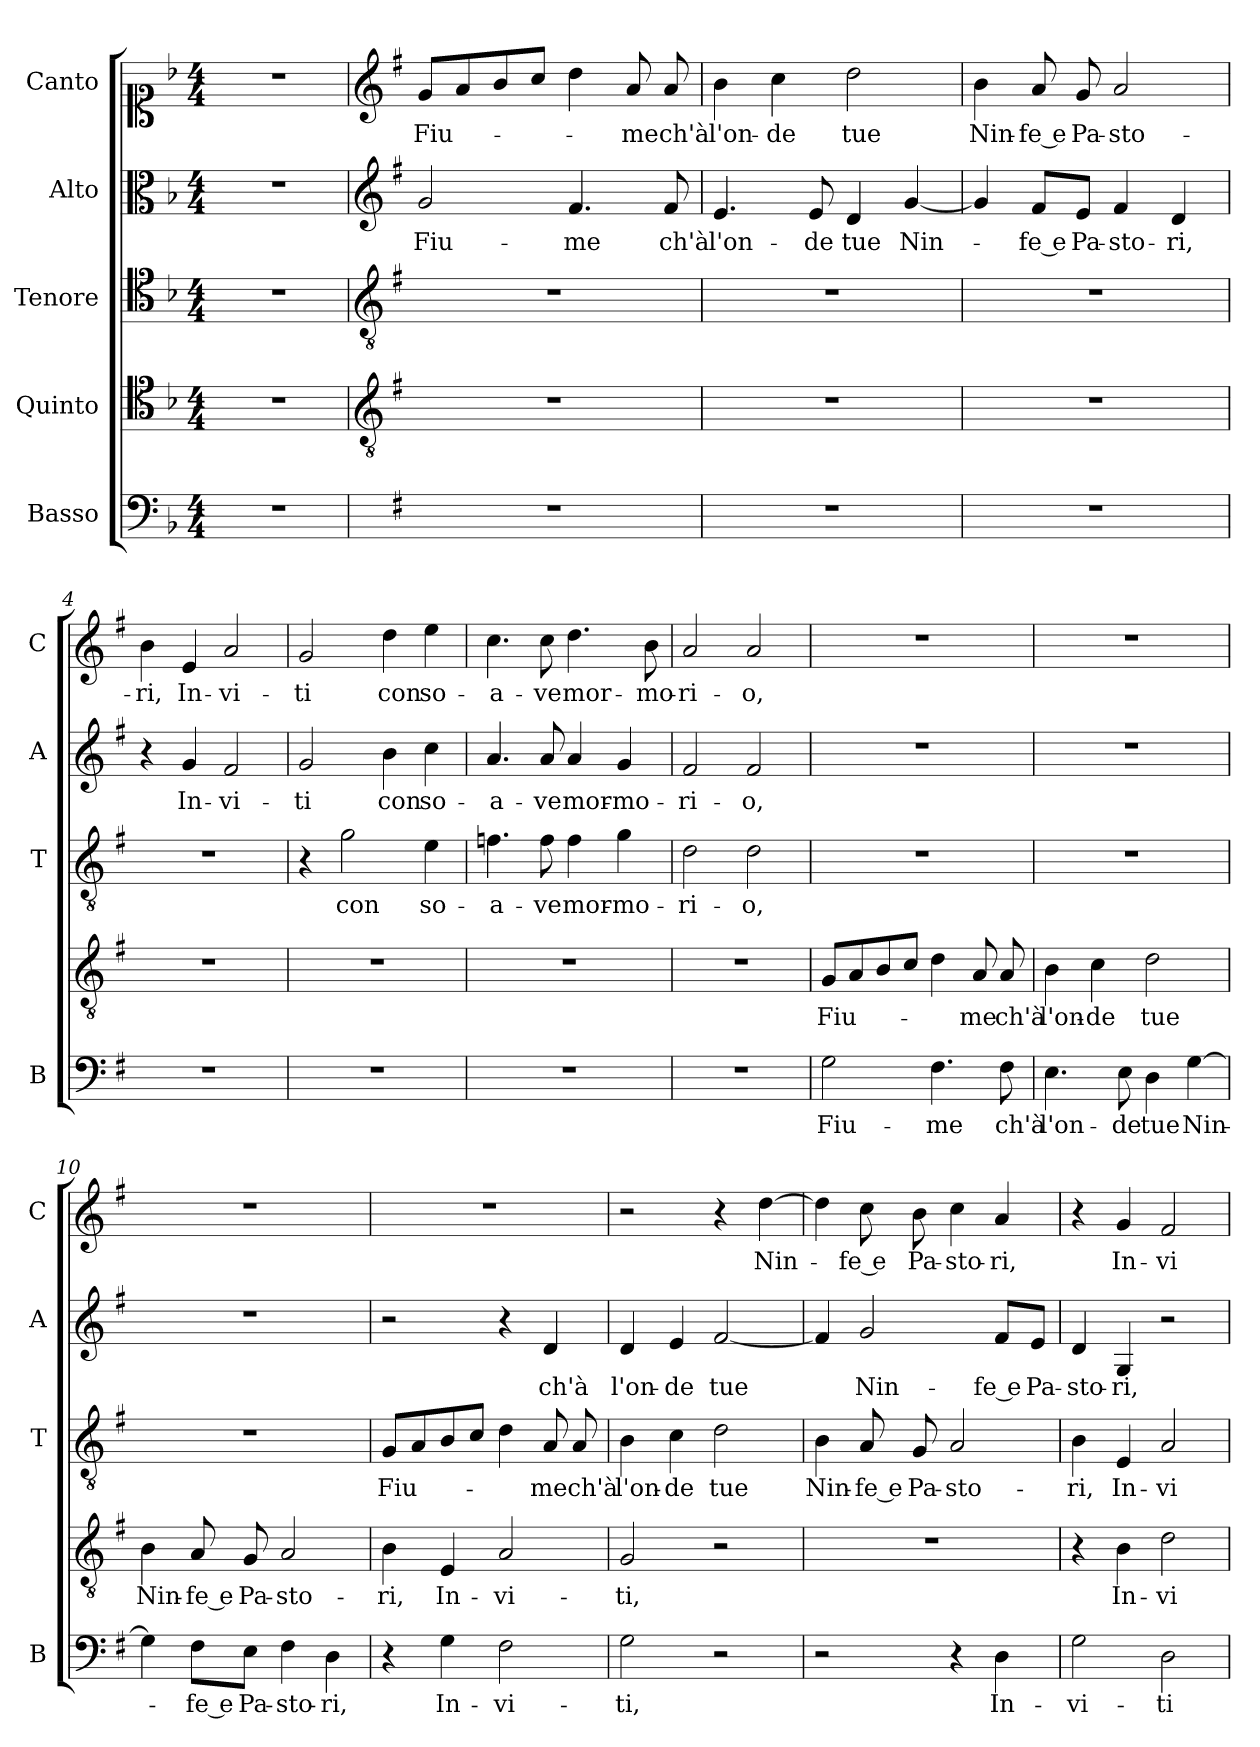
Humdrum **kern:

**kern	**text	**kern	**text	**kern	**text	**kern	**text	**kern	**text
*part5	*part5	*part4	*part4	*part3	*part3	*part2	*part2	*part1	*part1
*staff5	*staff5	*staff4	*staff4	*staff3	*staff3	*staff2	*staff2	*staff1	*staff1
*I"Basso	*	*I"Quinto	*	*I"Tenore	*	*I"Alto	*	*I"Canto	*
*I'B	*	*	*	*I'T	*	*I'A	*	*I'C	*
*clefF4	*	*clefC4	*	*clefC4	*	*clefC3	*	*clefC1	*
*k[b-]	*	*k[b-]	*	*k[b-]	*	*k[b-]	*	*k[b-]	*
*F:	*	*F:	*	*F:	*	*F:	*	*F:	*
*M4/4	*	*M4/4	*	*M4/4	*	*M4/4	*	*M4/4	*
=	=	=	=	=	=	=	=	=	=
1r	.	1r	.	1r	.	1r	.	1r	.
=1	=1	=1	=1	=1	=1	=1	=1	=1	=1
*	*	*clefGv2	*	*clefGv2	*	*clefG2	*	*clefG2	*
*k[f#]	*	*k[f#]	*	*k[f#]	*	*k[f#]	*	*k[f#]	*
*G:	*	*G:	*	*G:	*	*G:	*	*G:	*
!	!	!	!	!	!	!	!LO:LY:b	!	!LO:LY:b
1r	.	1r	.	1r	.	2g/	Fiu-	8g/L	Fiu-
.	.	.	.	.	.	.	.	8a/	.
.	.	.	.	.	.	.	.	8b/	.
.	.	.	.	.	.	.	.	8cc/J	.
!	!	!	!	!	!	!	!LO:LY:b	!	!
.	.	.	.	.	.	4.f#/	-me	4dd\	.
!	!	!	!	!	!	!	!	!	!LO:LY:b
.	.	.	.	.	.	.	.	8a/	-me
!	!	!	!	!	!	!	!LO:LY:b	!	!LO:LY:b
.	.	.	.	.	.	8f#/	ch'à	8a/	ch'à
=2	=2	=2	=2	=2	=2	=2	=2	=2	=2
!	!	!	!	!	!	!	!LO:LY:b	!	!LO:LY:b
1r	.	1r	.	1r	.	4.e/	l'on-	4b\	l'on-
!	!	!	!	!	!	!	!	!	!LO:LY:b
.	.	.	.	.	.	.	.	4cc\	-de
!	!	!	!	!	!	!	!LO:LY:b	!	!
.	.	.	.	.	.	8e/	-de	.	.
!	!	!	!	!	!	!	!LO:LY:b	!	!LO:LY:b
.	.	.	.	.	.	4d/	tue	2dd\	tue
!	!	!	!	!	!	!	!LO:LY:b	!	!
.	.	.	.	.	.	[4g/	Nin-	.	.
=3	=3	=3	=3	=3	=3	=3	=3	=3	=3
!	!	!	!	!	!	!	!	!	!LO:LY:b
1r	.	1r	.	1r	.	4g/]	.	4b\	Nin-
!	!	!	!	!	!	!	!LO:LY:b	!	!LO:LY:b
.	.	.	.	.	.	8f#/L	-fe e	8a/	-fe e
!	!	!	!	!	!	!	!LO:LY:b	!	!LO:LY:b
.	.	.	.	.	.	8e/J	Pa-	8g/	Pa-
!	!	!	!	!	!	!	!LO:LY:b	!	!LO:LY:b
.	.	.	.	.	.	4f#/	-sto-	2a/	-sto-
!	!	!	!	!	!	!	!LO:LY:b	!	!
.	.	.	.	.	.	4d/	-ri,	.	.
=4	=4	=4	=4	=4	=4	=4	=4	=4	=4
!	!	!	!	!	!	!	!	!	!LO:LY:b
1r	.	1r	.	1r	.	4r	.	4b\	-ri,
!	!	!	!	!	!	!	!LO:LY:b	!	!LO:LY:b
.	.	.	.	.	.	4g/	In-	4e/	In-
!	!	!	!	!	!	!	!LO:LY:b	!	!LO:LY:b
.	.	.	.	.	.	2f#/	-vi-	2a/	-vi-
=5	=5	=5	=5	=5	=5	=5	=5	=5	=5
!	!	!	!	!	!	!	!LO:LY:b	!	!LO:LY:b
1r	.	1r	.	4r	.	2g/	-ti	2g/	-ti
!	!	!	!	!	!LO:LY:b	!	!	!	!
.	.	.	.	2g\	con	.	.	.	.
!	!	!	!	!	!	!	!LO:LY:b	!	!LO:LY:b
.	.	.	.	.	.	4b\	con	4dd\	con
!	!	!	!	!	!LO:LY:b	!	!LO:LY:b	!	!LO:LY:b
.	.	.	.	4e\	so-	4cc\	so-	4ee\	so-
!!LO:LB:g=z
=6	=6	=6	=6	=6	=6	=6	=6	=6	=6
!	!	!	!	!	!LO:LY:b	!	!LO:LY:b	!	!LO:LY:b
1r	.	1r	.	4.fn\	-a-	4.a/	-a-	4.cc\	-a-
!	!	!	!	!	!LO:LY:b	!	!LO:LY:b	!	!LO:LY:b
.	.	.	.	8f\	-ve	8a/	-ve	8cc\	-ve
!	!	!	!	!	!LO:LY:b	!	!LO:LY:b	!	!LO:LY:b
.	.	.	.	4f\	mor-	4a/	mor-	4.dd\	mor-
!	!	!	!	!	!LO:LY:b	!	!LO:LY:b	!	!
.	.	.	.	4g\	-mo-	4g/	-mo-	.	.
!	!	!	!	!	!	!	!	!	!LO:LY:b
.	.	.	.	.	.	.	.	8b\	-mo-
=7	=7	=7	=7	=7	=7	=7	=7	=7	=7
!	!	!	!	!	!LO:LY:b	!	!LO:LY:b	!	!LO:LY:b
1r	.	1r	.	2d\	-ri-	2f#/	-ri-	2a/	-ri-
!	!	!	!	!	!LO:LY:b	!	!LO:LY:b	!	!LO:LY:b
.	.	.	.	2d\	-o,	2f#/	-o,	2a/	-o,
=8	=8	=8	=8	=8	=8	=8	=8	=8	=8
!	!LO:LY:b	!	!LO:LY:b	!	!	!	!	!	!
2G\	Fiu-	8G/L	Fiu-	1r	.	1r	.	1r	.
.	.	8A/	.	.	.	.	.	.	.
.	.	8B/	.	.	.	.	.	.	.
.	.	8c/J	.	.	.	.	.	.	.
!	!LO:LY:b	!	!	!	!	!	!	!	!
4.F#\	-me	4d\	.	.	.	.	.	.	.
!	!	!	!LO:LY:b	!	!	!	!	!	!
.	.	8A/	-me	.	.	.	.	.	.
!	!LO:LY:b	!	!LO:LY:b	!	!	!	!	!	!
8F#\	ch'à	8A/	ch'à	.	.	.	.	.	.
=9	=9	=9	=9	=9	=9	=9	=9	=9	=9
!	!LO:LY:b	!	!LO:LY:b	!	!	!	!	!	!
4.E\	l'on-	4B\	l'on-	1r	.	1r	.	1r	.
!	!	!	!LO:LY:b	!	!	!	!	!	!
.	.	4c\	-de	.	.	.	.	.	.
!	!LO:LY:b	!	!	!	!	!	!	!	!
8E\	-de	.	.	.	.	.	.	.	.
!	!LO:LY:b	!	!LO:LY:b	!	!	!	!	!	!
4D\	tue	2d\	tue	.	.	.	.	.	.
!	!LO:LY:b	!	!	!	!	!	!	!	!
[4G\	Nin-	.	.	.	.	.	.	.	.
=10	=10	=10	=10	=10	=10	=10	=10	=10	=10
!	!	!	!LO:LY:b	!	!	!	!	!	!
4G\]	.	4B\	Nin-	1r	.	1r	.	1r	.
!	!LO:LY:b	!	!LO:LY:b	!	!	!	!	!	!
8F#\L	-fe e	8A/	-fe e	.	.	.	.	.	.
!	!LO:LY:b	!	!LO:LY:b	!	!	!	!	!	!
8E\J	Pa-	8G/	Pa-	.	.	.	.	.	.
!	!LO:LY:b	!	!LO:LY:b	!	!	!	!	!	!
4F#\	-sto-	2A/	-sto-	.	.	.	.	.	.
!	!LO:LY:b	!	!	!	!	!	!	!	!
4D\	-ri,	.	.	.	.	.	.	.	.
=11	=11	=11	=11	=11	=11	=11	=11	=11	=11
!	!	!	!LO:LY:b	!	!LO:LY:b	!	!	!	!
4r	.	4B\	-ri,	8G/L	Fiu-	2r	.	1r	.
.	.	.	.	8A/	.	.	.	.	.
!	!LO:LY:b	!	!LO:LY:b	!	!	!	!	!	!
4G\	In-	4E/	In-	8B/	.	.	.	.	.
.	.	.	.	8c/J	.	.	.	.	.
!	!LO:LY:b	!	!LO:LY:b	!	!	!	!	!	!
2F#\	-vi-	2A/	-vi-	4d\	.	4r	.	.	.
!	!	!	!	!	!LO:LY:b	!	!LO:LY:b	!	!
.	.	.	.	8A/	-me	4d/	ch'à	.	.
!	!	!	!	!	!LO:LY:b	!	!	!	!
.	.	.	.	8A/	ch'à	.	.	.	.
!!LO:PB:g=z
=12	=12	=12	=12	=12	=12	=12	=12	=12	=12
!	!LO:LY:b	!	!LO:LY:b	!	!LO:LY:b	!	!LO:LY:b	!	!
2G\	-ti,	2G/	-ti,	4B\	l'on-	4d/	l'on-	2r	.
!	!	!	!	!	!LO:LY:b	!	!LO:LY:b	!	!
.	.	.	.	4c\	-de	4e/	-de	.	.
!	!	!	!	!	!LO:LY:b	!	!LO:LY:b	!	!
2r	.	2r	.	2d\	tue	[2f#/	tue	4r	.
!	!	!	!	!	!	!	!	!	!LO:LY:b
.	.	.	.	.	.	.	.	[4dd\	Nin-
=13	=13	=13	=13	=13	=13	=13	=13	=13	=13
!	!	!	!	!	!LO:LY:b	!	!	!	!
2r	.	1r	.	4B\	Nin-	4f#/]	.	4dd\]	.
!	!	!	!	!	!LO:LY:b	!	!LO:LY:b	!	!LO:LY:b
.	.	.	.	8A/	-fe e	2g/	Nin-	8cc\	-fe e
!	!	!	!	!	!LO:LY:b	!	!	!	!LO:LY:b
.	.	.	.	8G/	Pa-	.	.	8b\	Pa-
!	!	!	!	!	!LO:LY:b	!	!	!	!LO:LY:b
4r	.	.	.	2A/	-sto-	.	.	4cc\	-sto-
!	!LO:LY:b	!	!	!	!	!	!LO:LY:b	!	!LO:LY:b
4D\	In-	.	.	.	.	8f#/L	-fe e	4a/	-ri,
!	!	!	!	!	!	!	!LO:LY:b	!	!
.	.	.	.	.	.	8e/J	Pa-	.	.
=14	=14	=14	=14	=14	=14	=14	=14	=14	=14
!	!LO:LY:b	!	!	!	!LO:LY:b	!	!LO:LY:b	!	!
2G\	-vi-	4r	.	4B\	-ri,	4d/	-sto-	4r	.
!	!	!	!LO:LY:b	!	!LO:LY:b	!	!LO:LY:b	!	!LO:LY:b
.	.	4B\	In-	4E/	In-	4G/	-ri,	4g/	In-
!	!LO:LY:b	!	!LO:LY:b	!	!LO:LY:b	!	!	!	!LO:LY:b
2D\	-ti	2d\	-vi-	2A/	-vi-	2r	.	2f#/	-vi-
=	=	=	=	=	=	=	=	=	=
*-	*-	*-	*-	*-	*-	*-	*-	*-	*-
